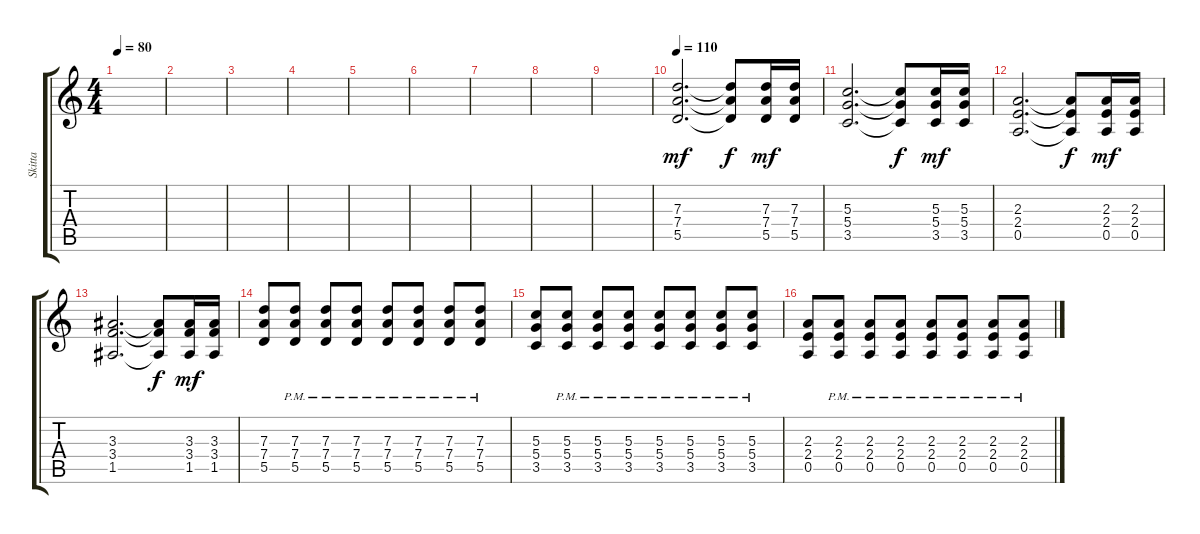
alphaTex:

\track ("Skitta" "Skitta") {instrument overdrivenguitar}
\staff {score tabs}
\tuning (E4 B3 G3 D3 A2 E2) {hide}
\ts (4 4)
\tempo 80
\clef g2
\ks c
|
|
|
|
|
|
|
|
|
\tempo 110
(7.3 7.4 5.5).2{d dy mf} (7.3{t} 7.4{t} 5.5{t}).8{dy f} (7.3 7.4 5.5).16{dy mf} (7.3 7.4 5.5).16 |
(5.3 5.4 3.5).2{d} (5.3{t} 5.4{t} 3.5{t}).8{dy f} (5.3 5.4 3.5).16{dy mf} (5.3 5.4 3.5).16 |
(2.3 2.4 0.5).2{d} (2.3{t} 2.4{t} 0.5{t}).8{dy f} (2.3 2.4 0.5).16{dy mf} (2.3 2.4 0.5).16 |
(3.3 3.4 1.5).2{d} (3.3{t} 3.4{t} 1.5{t}).8{dy f} (3.3 3.4 1.5).16{dy mf} (3.3 3.4 1.5).16 |
(7.3 7.4 5.5).8 (7.3{pm} 7.4{pm} 5.5{pm}).8 (7.3{pm} 7.4{pm} 5.5{pm}).8 (7.3{pm} 7.4{pm} 5.5{pm}).8 (7.3{pm} 7.4{pm} 5.5{pm}).8 (7.3{pm} 7.4{pm} 5.5{pm}).8 (7.3{pm} 7.4{pm} 5.5{pm}).8 (7.3{pm} 7.4{pm} 5.5{pm}).8 |
(5.3 5.4 3.5).8 (5.3{pm} 5.4{pm} 3.5{pm}).8 (5.3{pm} 5.4{pm} 3.5{pm}).8 (5.3{pm} 5.4{pm} 3.5{pm}).8 (5.3{pm} 5.4{pm} 3.5{pm}).8 (5.3{pm} 5.4{pm} 3.5{pm}).8 (5.3{pm} 5.4{pm} 3.5{pm}).8 (5.3{pm} 5.4{pm} 3.5{pm}).8 |
(2.3 2.4 0.5).8 (2.3{pm} 2.4{pm} 0.5{pm}).8 (2.3{pm} 2.4{pm} 0.5{pm}).8 (2.3{pm} 2.4{pm} 0.5{pm}).8 (2.3{pm} 2.4{pm} 0.5{pm}).8 (2.3{pm} 2.4{pm} 0.5{pm}).8 (2.3{pm} 2.4{pm} 0.5{pm}).8 (2.3{pm} 2.4{pm} 0.5{pm}).8
